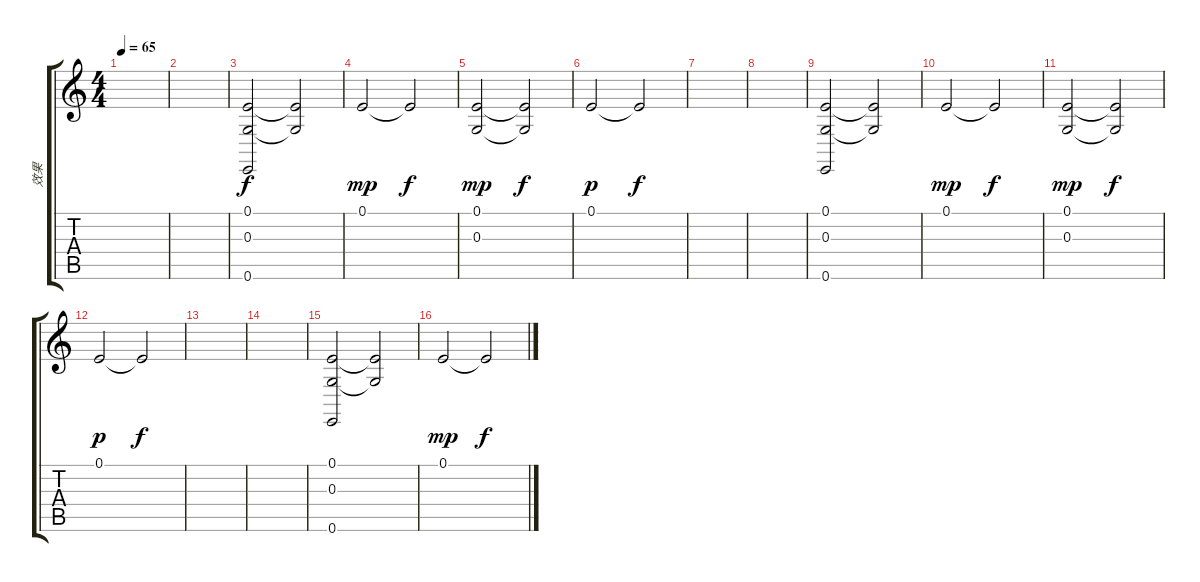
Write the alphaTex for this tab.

\track ("效果" "效果") {instrument seashore}
\staff {score tabs}
\tuning (E4 B3 G3 D3 A2 E2) {hide}
\ts (4 4)
\tempo 65
\clef g2
\ks c
|
|
(0.1 0.3 0.6).2 (0.1{t} 0.3{t}).2 |
0.1.2{dy mp} 0.1{t}.2{dy f} |
(0.1 0.3).2{dy mp} (0.1{t} 0.3{t}).2{dy f} |
0.1.2{dy p} 0.1{t}.2{dy f} |
|
|
(0.1 0.3 0.6).2 (0.1{t} 0.3{t}).2 |
0.1.2{dy mp} 0.1{t}.2{dy f} |
(0.1 0.3).2{dy mp} (0.1{t} 0.3{t}).2{dy f} |
0.1.2{dy p} 0.1{t}.2{dy f} |
|
|
(0.1 0.3 0.6).2 (0.1{t} 0.3{t}).2 |
0.1.2{dy mp} 0.1{t}.2{dy f}
